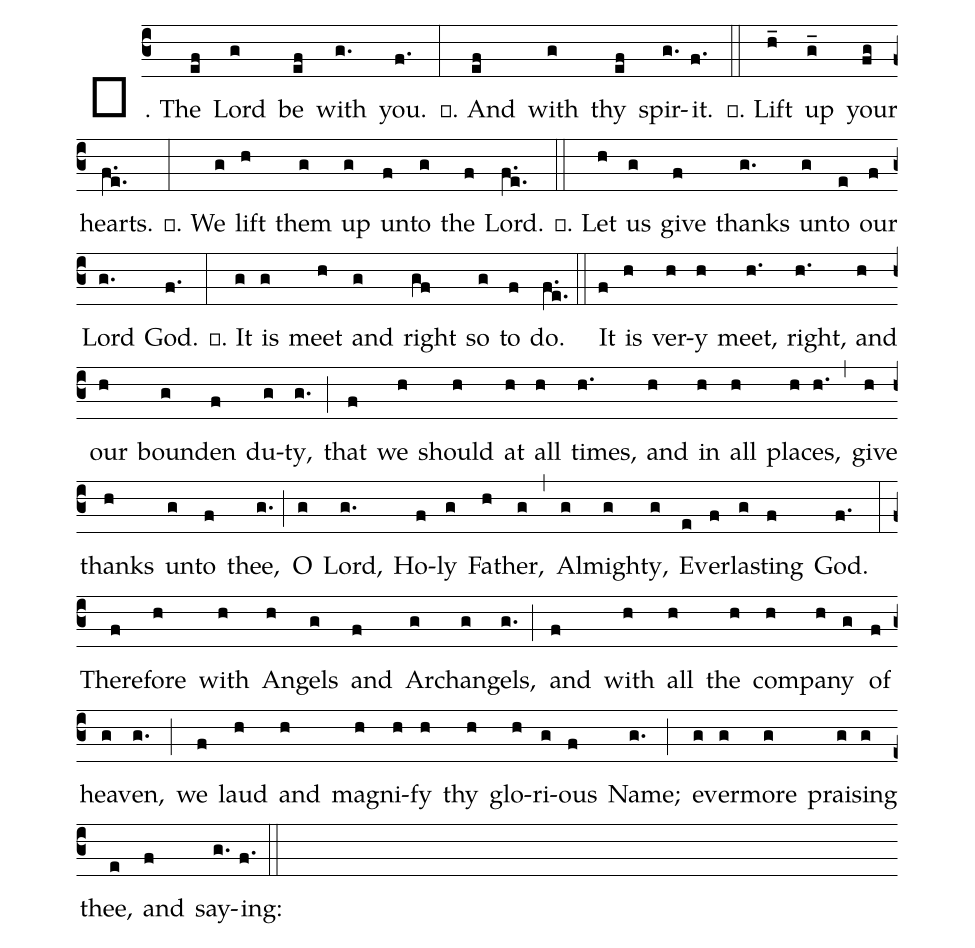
%%
(c3)℣. The(ef) Lord(g) be(ef) with(g.) you.(f.) (:) ℟. And(ef) with(g) thy(ef) spir(g.)it.(f.) (::) ℣. Lift(h_) up(g_) your(fg) hearts.(f.e.) (:) ℟. We(g) lift(h) them(g) up(g) un(f)to(g) the(f) Lord.(f.e.) (::) ℣. Let(h) us(g) give(f) thanks(g.) un(g)to(e) our(f) Lord(g.) God.(f.) (:) ℟. It(g) is(g) meet(h) and(g) right(gf) so(g) to(f) do.(f.e.) (::) It(f) is(h) ver(h)y(h) meet,(h.) right,(h.) and(h) our(h) bound(g)en(f) du(g)ty,(g.) (;) that(f) we(h) should(h) at(h) all(h) times,(h.) and(h) in(h) all(h) plac(h)es,(h.) (,) give(h) thanks(h) un(g)to(f) thee,(g.) (;) O(g) Lord,(g.) Ho(f)ly(g) Fa(h)ther,(g) (,) Al(g)might(g)y,(g) Ev(e)er(f)last(g)ing(f) God.(f.) (:)
There(f)fore(h) with(h) An(h)gels(g) and(f) Arch(g)an(g)gels,(g.) (;) and(f) with(h) all(h) the(h) com(h)pa(h)ny(g) of(f) heav(g)en,(g.) (;) we(f) laud(h) and(h) mag(h)ni(h)fy(h) thy(h) glo(h)ri(g)ous(f) Name;(g.) (;) ev(g)er(g)more(g) prais(g)ing(g) thee,(e) and(f) say(g.)ing:(f.) (::)
